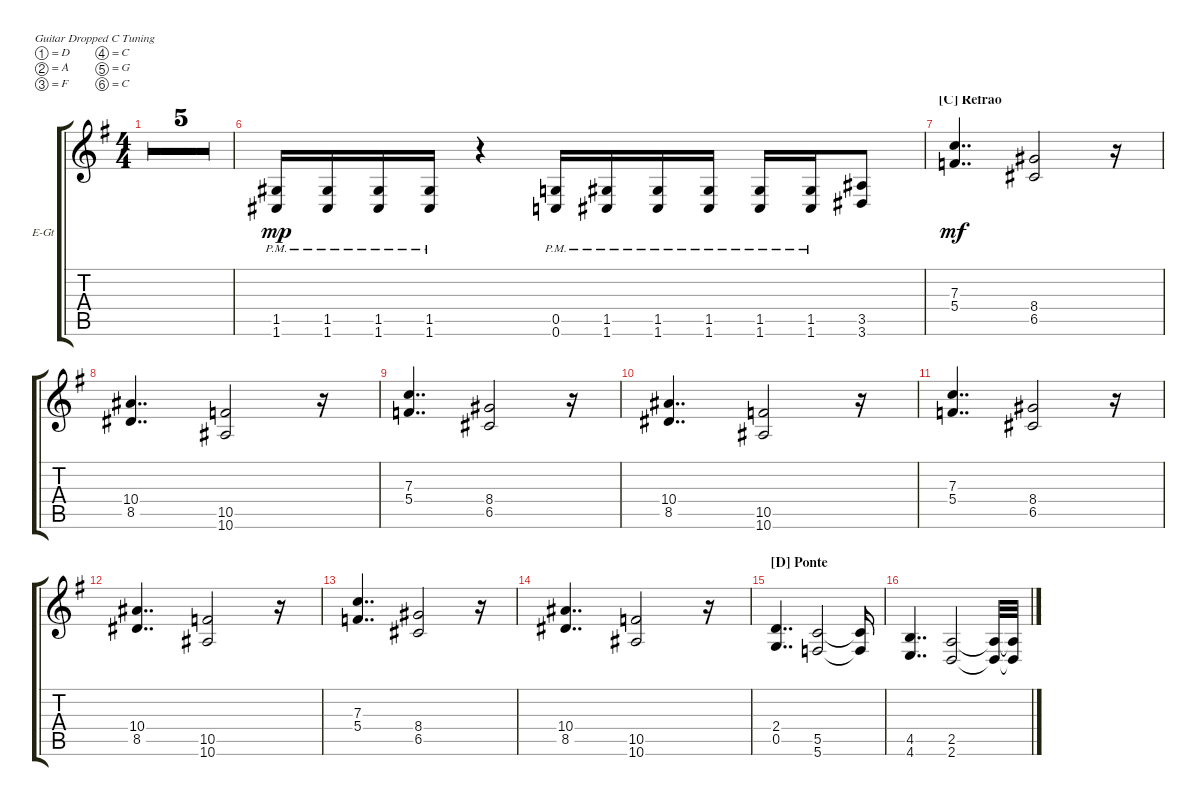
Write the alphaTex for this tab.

\defaultSystemsLayout 4
\bracketExtendMode groupsimilarinstruments
\firstSystemTrackNameOrientation horizontal
\otherSystemsTrackNameOrientation horizontal
\track ("Electric Guitar" "E-Gt") {solo multiBarRest instrument electricguitarclean}
\staff {score tabs}
\tuning (D4 A3 F3 C3 G2 C2)
\ts (4 4)
\tempo 80
\clef g2
\ks g
|
|
|
|
|
(1.6{pm} 1.5{pm}).16{dy mp} (1.6{pm} 1.5{pm}).16 (1.6{pm} 1.5{pm}).16 (1.6{pm} 1.5{pm}).16 r.4 (0.6{pm} 0.5{pm}).16 (1.6{pm} 1.5{pm}).16 (1.6{pm} 1.5{pm}).16 (1.6{pm} 1.5{pm}).16 (1.6{pm} 1.5{pm}).16 (1.6{pm} 1.5{pm}).16 (3.6 3.5).8 |
\section ("C" "Refrão")
(7.3 5.4).4{dd dy mf} (8.4 6.5).2 r.16 |
(10.4 8.5).4{dd} (10.5 10.6).2 r.16 |
(7.3 5.4).4{dd} (8.4 6.5).2 r.16 |
(10.4 8.5).4{dd} (10.5 10.6).2 r.16 |
(7.3 5.4).4{dd} (8.4 6.5).2 r.16 |
(10.4 8.5).4{dd} (10.5 10.6).2 r.16 |
(7.3 5.4).4{dd} (8.4 6.5).2 r.16 |
(10.4 8.5).4{dd} (10.5 10.6).2 r.16 |
\section ("D" "Ponte")
(0.5 2.4).4{dd} (5.6 5.5).2 (5.6{t} 5.5{t}).16 |
(4.6 4.5).4{dd} (2.6 2.5).2 (2.6{t} 2.5{t}).32 (2.6{t} 2.5{t}).32
